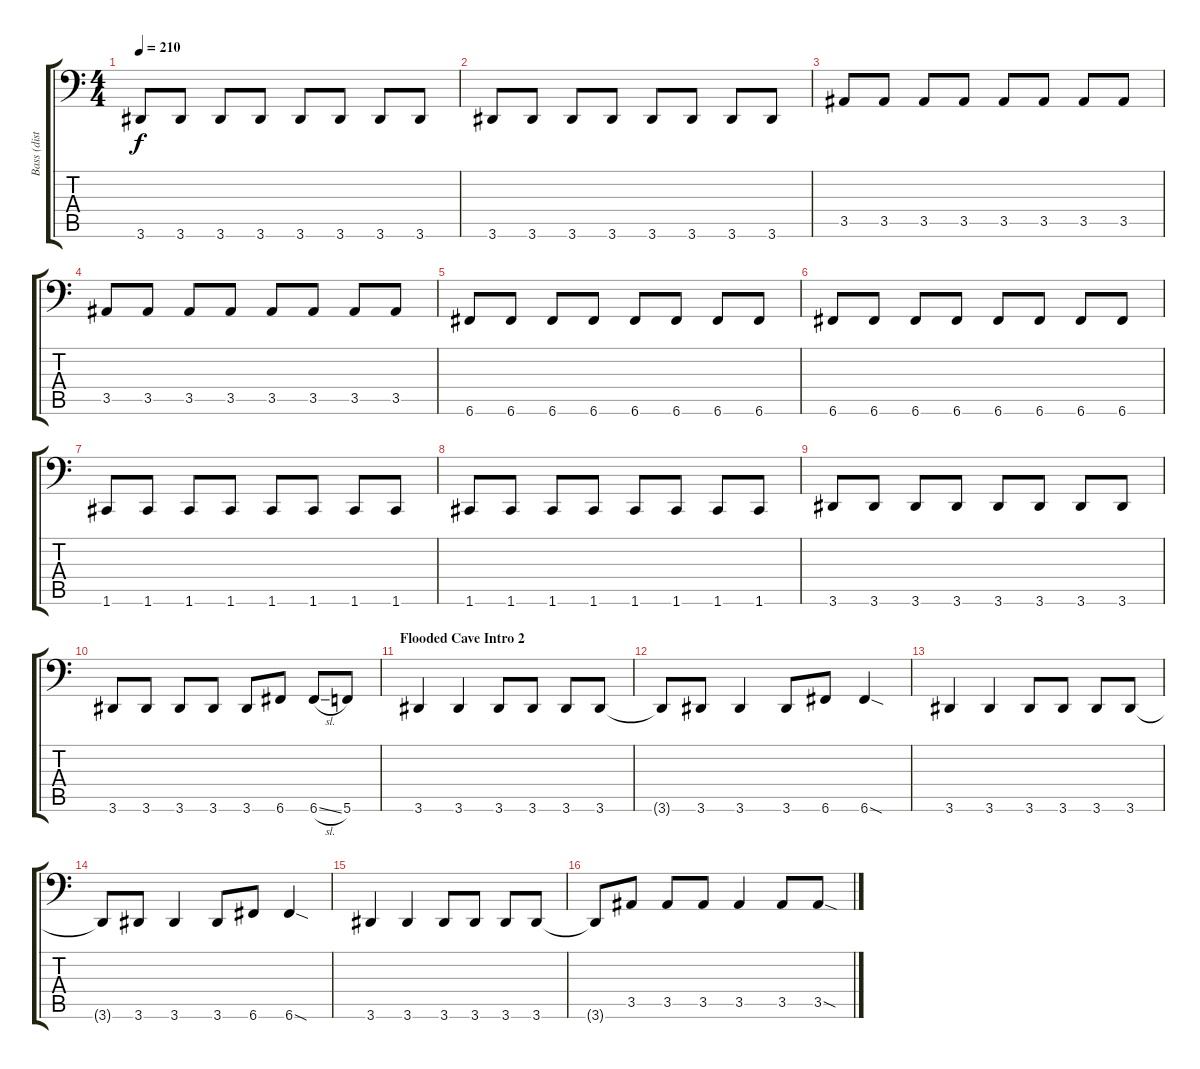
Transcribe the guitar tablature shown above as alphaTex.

\track ("Bass (distortion)" "Bass (dist") {instrument synthbass1}
\staff {score tabs}
\tuning (D3 A2 F2 C2 G1 C1) {hide}
\ts (4 4)
\tempo 210
\clef f4
\ks c
3.6.8{dy f} 3.6.8 3.6.8 3.6.8 3.6.8 3.6.8 3.6.8 3.6.8 |
3.6.8 3.6.8 3.6.8 3.6.8 3.6.8 3.6.8 3.6.8 3.6.8 |
3.5.8 3.5.8 3.5.8 3.5.8 3.5.8 3.5.8 3.5.8 3.5.8 |
3.5.8 3.5.8 3.5.8 3.5.8 3.5.8 3.5.8 3.5.8 3.5.8 |
6.6.8 6.6.8 6.6.8 6.6.8 6.6.8 6.6.8 6.6.8 6.6.8 |
6.6.8 6.6.8 6.6.8 6.6.8 6.6.8 6.6.8 6.6.8 6.6.8 |
1.6.8 1.6.8 1.6.8 1.6.8 1.6.8 1.6.8 1.6.8 1.6.8 |
1.6.8 1.6.8 1.6.8 1.6.8 1.6.8 1.6.8 1.6.8 1.6.8 |
3.6.8 3.6.8 3.6.8 3.6.8 3.6.8 3.6.8 3.6.8 3.6.8 |
3.6.8 3.6.8 3.6.8 3.6.8 3.6.8 6.6.8 6.6{sl}.8 5.6.8 |
\section ("" "Flooded Cave Intro 2")
3.6.4 3.6.4 3.6.8 3.6.8 3.6.8 3.6.8 |
3.6{t}.8 3.6.8 3.6.4 3.6.8 6.6.8 6.6{sod}.4 |
3.6.4 3.6.4 3.6.8 3.6.8 3.6.8 3.6.8 |
3.6{t}.8 3.6.8 3.6.4 3.6.8 6.6.8 6.6{sod}.4 |
3.6.4 3.6.4 3.6.8 3.6.8 3.6.8 3.6.8 |
3.6{t}.8 3.5.8 3.5.8 3.5.8 3.5.4 3.5.8 3.5{sod}.8
